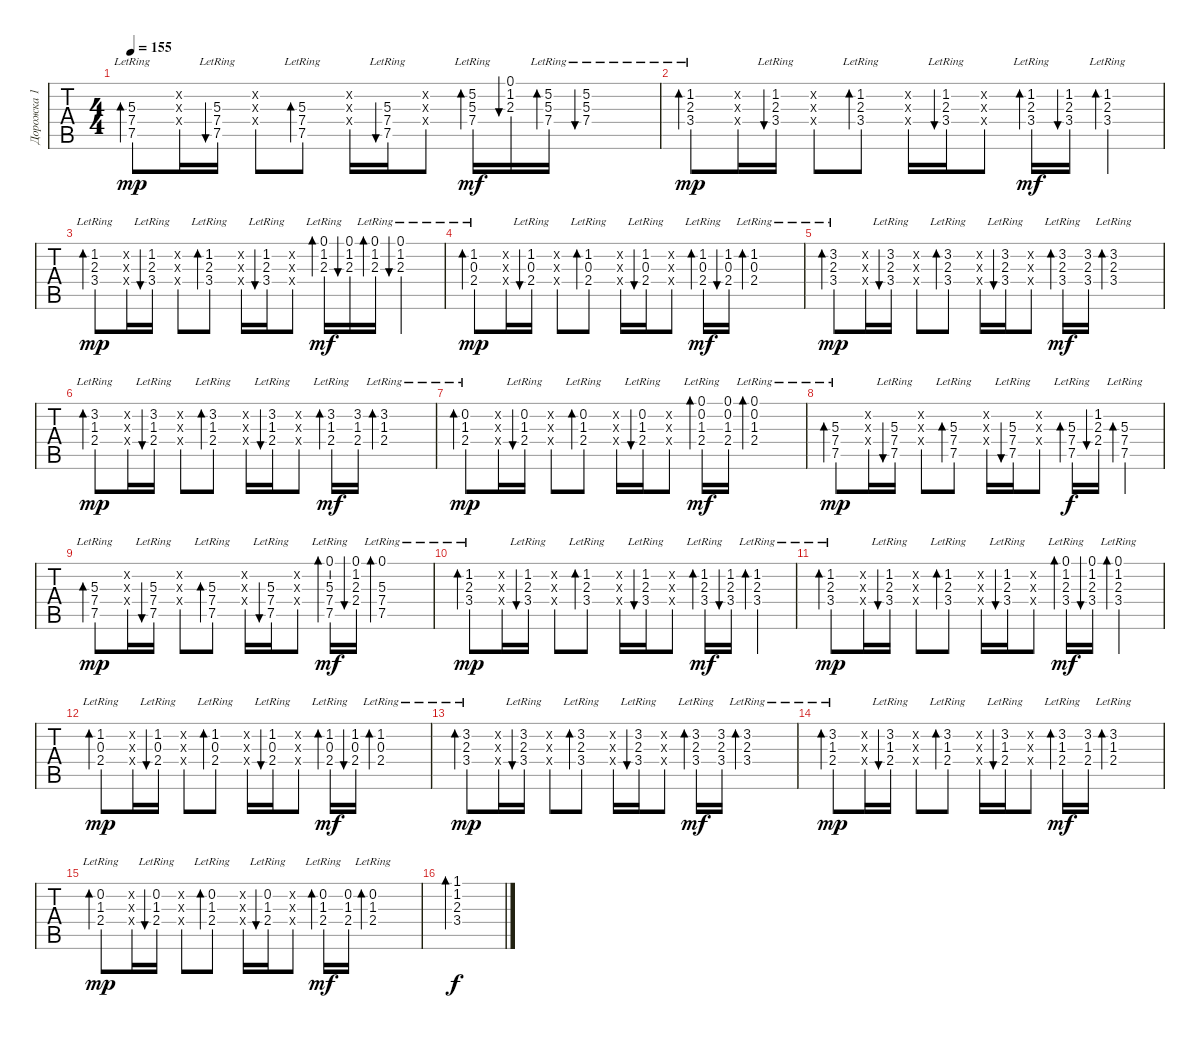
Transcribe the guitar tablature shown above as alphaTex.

\track ("Дорожка 1" "Дорожка 1") {instrument acousticguitarsteel}
\staff {tabs}
\tuning (E4 B3 G3 D3 A2 E2) {hide}
\ts (4 4)
\tempo 155
\clef g2
\ks c
(5.3{lr} 7.4 7.5).8{bd 30 dy mp instrument acousticguitarsteel} (1.2{x} 2.3{x} 2.4{x}).16 (5.3{lr} 7.4 7.5).16{bu 30} (1.2{x} 2.3{x} 2.4{x}).8 (5.3{lr} 7.4 7.5).8{bd 30} (1.2{x} 2.3{x} 2.4{x}).16 (5.3{lr} 7.4 7.5).16{bu 30} (1.2{x} 2.3{x} 2.4{x}).8 (5.2 5.3{lr} 7.4).16{bd 30 dy mf} (0.1 1.2 2.3).16{bu 60} (5.2{lr} 5.3{lr} 7.4{lr}).16{bd 30} (5.2{lr} 5.3{lr} 7.4{lr}).1{bu 60} |
(1.2{lr} 2.3{lr} 3.4).8{bd 30 dy mp instrument acousticguitarsteel} (1.2{x} 2.3{x} 3.4{x}).16 (1.2{lr} 2.3{lr} 3.4).16{bu 30} (1.2{x} 2.3{x} 3.4{x}).8 (1.2{lr} 2.3{lr} 3.4).8{bd 30} (1.2{x} 2.3{x} 3.4{x}).16 (1.2{lr} 2.3{lr} 3.4).16{bu 30} (1.2{x} 2.3{x} 3.4{x}).8 (1.2{lr} 2.3{lr} 3.4).16{bd 30 dy mf} (1.2 2.3 3.4).16{bu 60} (1.2{lr} 2.3{lr} 3.4).4{bd 30} |
(1.2{lr} 2.3{lr} 3.4).8{bd 30 dy mp instrument acousticguitarsteel} (1.2{x} 2.3{x} 3.4{x}).16 (1.2{lr} 2.3{lr} 3.4).16{bu 30} (1.2{x} 2.3{x} 3.4{x}).8 (1.2{lr} 2.3{lr} 3.4).8{bd 30} (1.2{x} 2.3{x} 3.4{x}).16 (1.2{lr} 2.3{lr} 3.4).16{bu 30} (1.2{x} 2.3{x} 3.4{x}).8 (0.1 1.2{lr} 2.3{lr}).16{bd 30 dy mf} (0.1 1.2 2.3).16{bu 60} (0.1 1.2{lr} 2.3{lr}).16{bd 30} (0.1{lr} 1.2{lr} 2.3{lr}).2{bu 60} |
(1.2{lr} 0.3{lr} 2.4{lr}).8{bd 30 dy mp} (1.2{x} 0.3{x} 2.4{x}).16 (1.2 0.3{lr} 2.4{lr}).16{bu 30} (1.2{x} 0.3{x} 2.4{x}).8 (1.2{lr} 0.3{lr} 2.4{lr}).8{bd 30} (1.2{x} 0.3{x} 2.4{x}).16 (1.2 0.3{lr} 2.4{lr}).16{bu 30} (1.2{x} 0.3{x} 2.4{x}).8 (1.2{lr} 0.3{lr} 2.4{lr}).16{bd 30 dy mf} (1.2 0.3 2.4).16{bu 60} (1.2{lr} 0.3 2.4).1{bd 30} |
(3.2{lr} 2.3{lr} 3.4).8{bd 30 dy mp instrument acousticguitarsteel} (3.2{x} 2.3{x} 3.4{x}).16 (3.2 2.3{lr} 3.4).16{bu 30} (3.2{x} 2.3{x} 3.4{x}).8 (3.2{lr} 2.3{lr} 3.4).8{bd 30} (3.2{x} 2.3{x} 3.4{x}).16 (3.2 2.3{lr} 3.4).16{bu 30} (3.2{x} 2.3{x} 3.4{x}).8 (3.2{lr} 2.3{lr} 3.4).16{bd 30 dy mf} (3.2 2.3 3.4).16 (3.2{lr} 2.3 3.4).1{bd 30} |
(3.2{lr} 1.3{lr} 2.4).8{bd 30 dy mp instrument acousticguitarsteel} (3.2{x} 1.3{x} 2.4{x}).16 (3.2 1.3{lr} 2.4).16{bu 30} (3.2{x} 1.3{x} 2.4{x}).8 (3.2{lr} 1.3{lr} 2.4).8{bd 30} (3.2{x} 1.3{x} 2.4{x}).16 (3.2 1.3{lr} 2.4).16{bu 30} (3.2{x} 1.3{x} 2.4{x}).8 (3.2{lr} 1.3{lr} 2.4).16{bd 30 dy mf} (3.2 1.3 2.4).16 (3.2{lr} 1.3 2.4).1{bd 30} |
(0.2{lr} 1.3{lr} 2.4).8{bd 30 dy mp instrument acousticguitarsteel} (3.2{x} 1.3{x} 2.4{x}).16 (0.2 1.3{lr} 2.4).16{bu 30} (3.2{x} 1.3{x} 2.4{x}).8 (0.2{lr} 1.3{lr} 2.4).8{bd 30} (3.2{x} 1.3{x} 2.4{x}).16 (0.2 1.3{lr} 2.4).16{bu 30} (3.2{x} 1.3{x} 2.4{x}).8 (0.1 0.2{lr} 1.3{lr} 2.4).16{bd 30 dy mf} (0.1 0.2 1.3 2.4).16 (0.1 0.2{lr} 1.3 2.4).1{bd 30} |
(5.3{lr} 7.4 7.5).8{bd 30 dy mp instrument acousticguitarsteel} (1.2{x} 2.3{x} 2.4{x}).16 (5.3{lr} 7.4 7.5).16{bu 30} (1.2{x} 2.3{x} 2.4{x}).8 (5.3{lr} 7.4 7.5).8{bd 30} (1.2{x} 2.3{x} 2.4{x}).16 (5.3{lr} 7.4 7.5).16{bu 30} (1.2{x} 2.3{x} 2.4{x}).8 (5.3{lr} 7.4 7.5).16{bd 30 dy f} (1.2 2.3 2.4).16{bu 60} (5.3{lr} 7.4 7.5).4{bd 30} |
(5.3{lr} 7.4 7.5).8{bd 30 dy mp instrument acousticguitarsteel} (1.2{x} 2.3{x} 2.4{x}).16 (5.3{lr} 7.4 7.5).16{bu 30} (1.2{x} 2.3{x} 2.4{x}).8 (5.3{lr} 7.4 7.5).8{bd 30} (1.2{x} 2.3{x} 2.4{x}).16 (5.3{lr} 7.4 7.5).16{bu 30} (1.2{x} 2.3{x} 2.4{x}).8 (0.1 5.3{lr} 7.4 7.5).16{bd 30 dy mf} (0.1 1.2 2.3 2.4).16{bu 60} (0.1 5.3{lr} 7.4 7.5).1{bd 30} |
(1.2{lr} 2.3{lr} 3.4).8{bd 30 dy mp instrument acousticguitarsteel} (1.2{x} 2.3{x} 3.4{x}).16 (1.2{lr} 2.3{lr} 3.4).16{bu 30} (1.2{x} 2.3{x} 3.4{x}).8 (1.2{lr} 2.3{lr} 3.4).8{bd 30} (1.2{x} 2.3{x} 3.4{x}).16 (1.2{lr} 2.3{lr} 3.4).16{bu 30} (1.2{x} 2.3{x} 3.4{x}).8 (1.2{lr} 2.3{lr} 3.4).16{bd 30 dy mf} (1.2 2.3 3.4).16{bu 60} (1.2{lr} 2.3{lr} 3.4).4{bd 30} |
(1.2{lr} 2.3{lr} 3.4).8{bd 30 dy mp instrument acousticguitarsteel} (1.2{x} 2.3{x} 3.4{x}).16 (1.2{lr} 2.3{lr} 3.4).16{bu 30} (1.2{x} 2.3{x} 3.4{x}).8 (1.2{lr} 2.3{lr} 3.4).8{bd 30} (1.2{x} 2.3{x} 3.4{x}).16 (1.2{lr} 2.3{lr} 3.4).16{bu 30} (1.2{x} 2.3{x} 3.4{x}).8 (0.1 1.2{lr} 2.3{lr} 3.4).16{bd 30 dy mf} (0.1 1.2 2.3 3.4).16{bu 60} (0.1 1.2{lr} 2.3{lr} 3.4).2{bd 30} |
(1.2{lr} 0.3{lr} 2.4{lr}).8{bd 30 dy mp} (1.2{x} 0.3{x} 2.4{x}).16 (1.2 0.3{lr} 2.4{lr}).16{bu 30} (1.2{x} 0.3{x} 2.4{x}).8 (1.2{lr} 0.3{lr} 2.4{lr}).8{bd 30} (1.2{x} 0.3{x} 2.4{x}).16 (1.2 0.3{lr} 2.4{lr}).16{bu 30} (1.2{x} 0.3{x} 2.4{x}).8 (1.2{lr} 0.3{lr} 2.4{lr}).16{bd 30 dy mf} (1.2 0.3 2.4).16{bu 60} (1.2{lr} 0.3 2.4).1{bd 30} |
(3.2{lr} 2.3{lr} 3.4).8{bd 30 dy mp instrument acousticguitarsteel} (3.2{x} 2.3{x} 3.4{x}).16 (3.2 2.3{lr} 3.4).16{bu 30} (3.2{x} 2.3{x} 3.4{x}).8 (3.2{lr} 2.3{lr} 3.4).8{bd 30} (3.2{x} 2.3{x} 3.4{x}).16 (3.2 2.3{lr} 3.4).16{bu 30} (3.2{x} 2.3{x} 3.4{x}).8 (3.2{lr} 2.3{lr} 3.4).16{bd 30 dy mf} (3.2 2.3 3.4).16 (3.2{lr} 2.3 3.4).1{bd 30} |
(3.2{lr} 1.3{lr} 2.4).8{bd 30 dy mp instrument acousticguitarsteel} (3.2{x} 1.3{x} 2.4{x}).16 (3.2 1.3{lr} 2.4).16{bu 30} (3.2{x} 1.3{x} 2.4{x}).8 (3.2{lr} 1.3{lr} 2.4).8{bd 30} (3.2{x} 1.3{x} 2.4{x}).16 (3.2 1.3{lr} 2.4).16{bu 30} (3.2{x} 1.3{x} 2.4{x}).8 (3.2{lr} 1.3{lr} 2.4).16{bd 30 dy mf} (3.2 1.3 2.4).16 (3.2{lr} 1.3 2.4).1{bd 30} |
(0.2{lr} 1.3{lr} 2.4).8{bd 30 dy mp instrument acousticguitarsteel} (3.2{x} 1.3{x} 2.4{x}).16 (0.2 1.3{lr} 2.4).16{bu 30} (3.2{x} 1.3{x} 2.4{x}).8 (0.2{lr} 1.3{lr} 2.4).8{bd 30} (3.2{x} 1.3{x} 2.4{x}).16 (0.2 1.3{lr} 2.4).16{bu 30} (3.2{x} 1.3{x} 2.4{x}).8 (0.2{lr} 1.3{lr} 2.4).16{bd 30 dy mf} (0.2 1.3 2.4).16 (0.2{lr} 1.3 2.4).1{bd 30} |
(1.1 1.2 2.3 3.4).1{bd 480 dy f}
